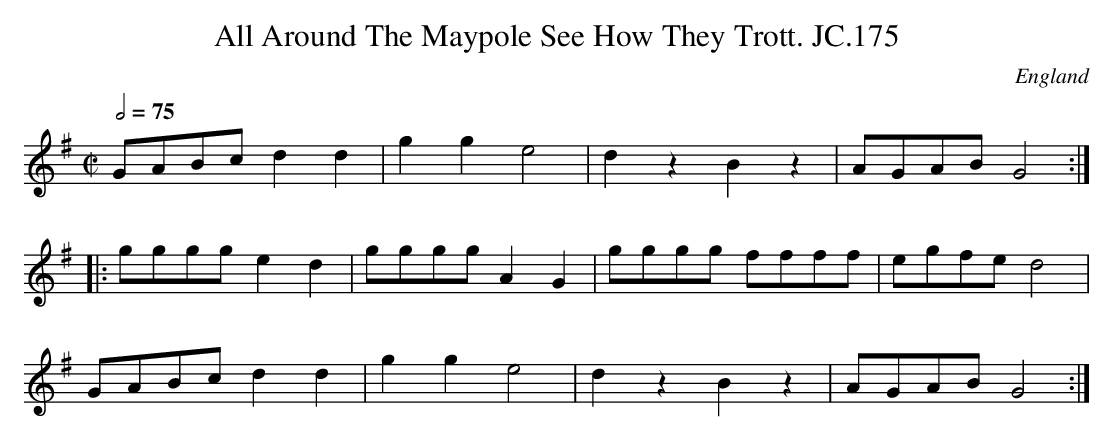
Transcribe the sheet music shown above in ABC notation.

X:1
T:All Around The Maypole See How They Trott. JC.175
L:1/8
M:C|
O:England
Q:2/4=75
K:G
GABc d2d2|\
g2g2 e4|d2z2 B2z2|AGAB G4:|!
|:gggg e2d2|gggg A2G2|gggg ffff|egfe d4|!
GABc d2d2|g2g2 e4|d2z2 B2z2|AGAB G4:|
